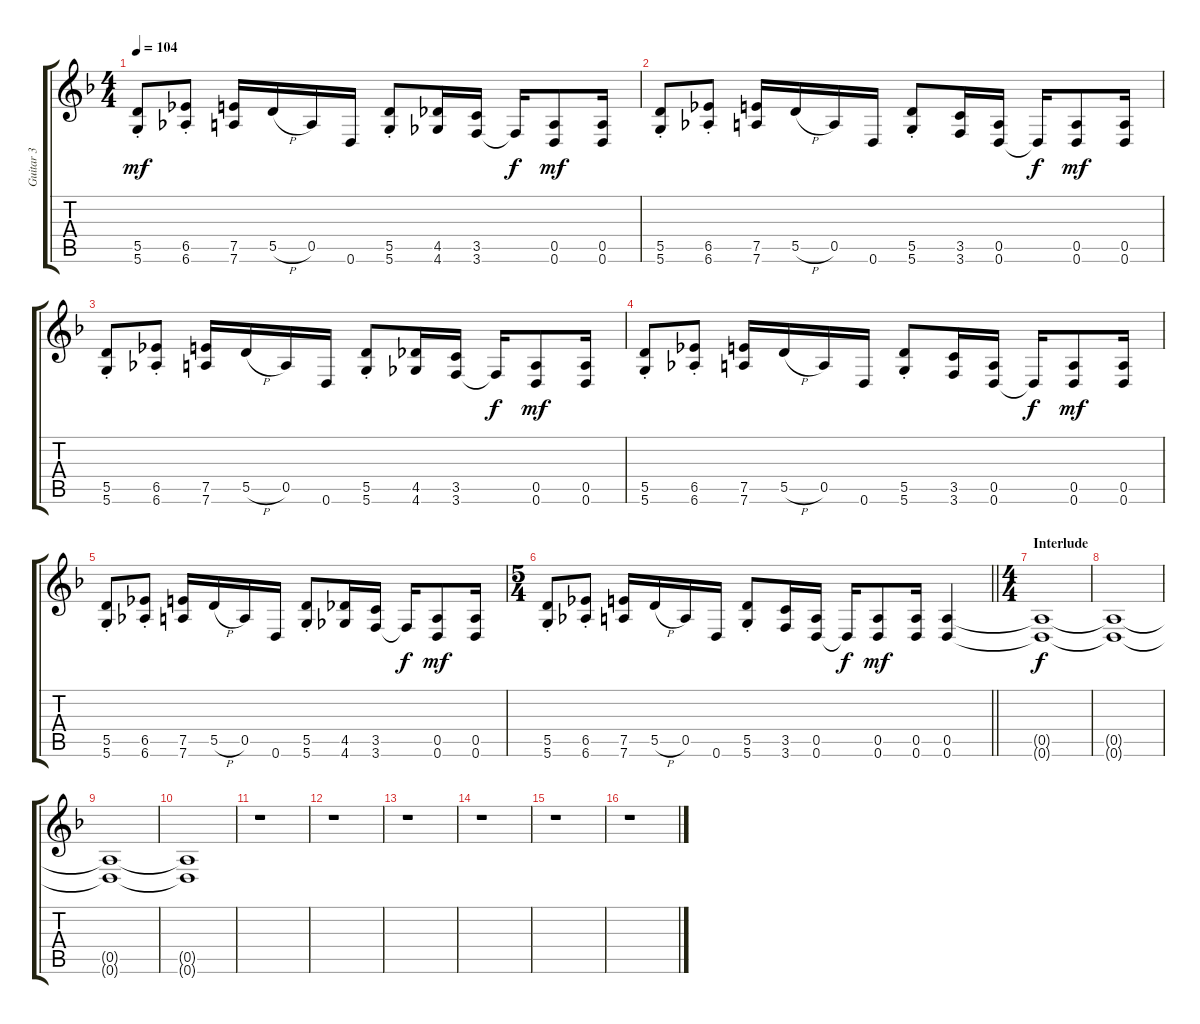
\track ("Guitar 3" "Guitar 3") {instrument distortionguitar}
\staff {score tabs}
\tuning (E4 B3 G3 D3 A2 D2) {hide}
\ts (4 4)
\tempo 104
\clef g2
\ks f
(5.5 5.6{st}).8{dy mf} (6.5 6.6{st}).8 (7.5 7.6).16 5.5{h}.16 0.5.16 0.6.16 (5.5 5.6{st}).8 (4.5 4.6).16 (3.5 3.6).16 3.6{t}.16{dy f} (0.5 0.6).8{dy mf} (0.5 0.6).16 |
(5.5 5.6{st}).8 (6.5 6.6{st}).8 (7.5 7.6).16 5.5{h}.16 0.5.16 0.6.16 (5.5 5.6{st}).8 (3.5 3.6).16 (0.5 0.6).16 0.6{t}.16{dy f} (0.5 0.6).8{dy mf} (0.5 0.6).16 |
(5.5 5.6{st}).8 (6.5 6.6{st}).8 (7.5 7.6).16 5.5{h}.16 0.5.16 0.6.16 (5.5 5.6{st}).8 (4.5 4.6).16 (3.5 3.6).16 3.6{t}.16{dy f} (0.5 0.6).8{dy mf} (0.5 0.6).16 |
(5.5 5.6{st}).8 (6.5 6.6{st}).8 (7.5 7.6).16 5.5{h}.16 0.5.16 0.6.16 (5.5 5.6{st}).8 (3.5 3.6).16 (0.5 0.6).16 0.6{t}.16{dy f} (0.5 0.6).8{dy mf} (0.5 0.6).16 |
(5.5 5.6{st}).8 (6.5 6.6{st}).8 (7.5 7.6).16 5.5{h}.16 0.5.16 0.6.16 (5.5 5.6{st}).8 (4.5 4.6).16 (3.5 3.6).16 3.6{t}.16{dy f} (0.5 0.6).8{dy mf} (0.5 0.6).16 |
\ts (5 4)
\barLineRight lightlight
(5.5 5.6{st}).8 (6.5 6.6{st}).8 (7.5 7.6).16 5.5{h}.16 0.5.16 0.6.16 (5.5 5.6{st}).8 (3.5 3.6).16 (0.5 0.6).16 0.6{t}.16{dy f} (0.5 0.6).8{dy mf} (0.5 0.6).16 (0.5 0.6).4 |
\ts (4 4)
\section ("" "Interlude")
(0.5{t} 0.6{t}).1{dy f} |
(0.5{t} 0.6{t}).1 |
(0.5{t} 0.6{t}).1 |
(0.5{t} 0.6{t}).1 |
r.1 |
r.1 |
r.1 |
r.1 |
r.1 |
r.1
